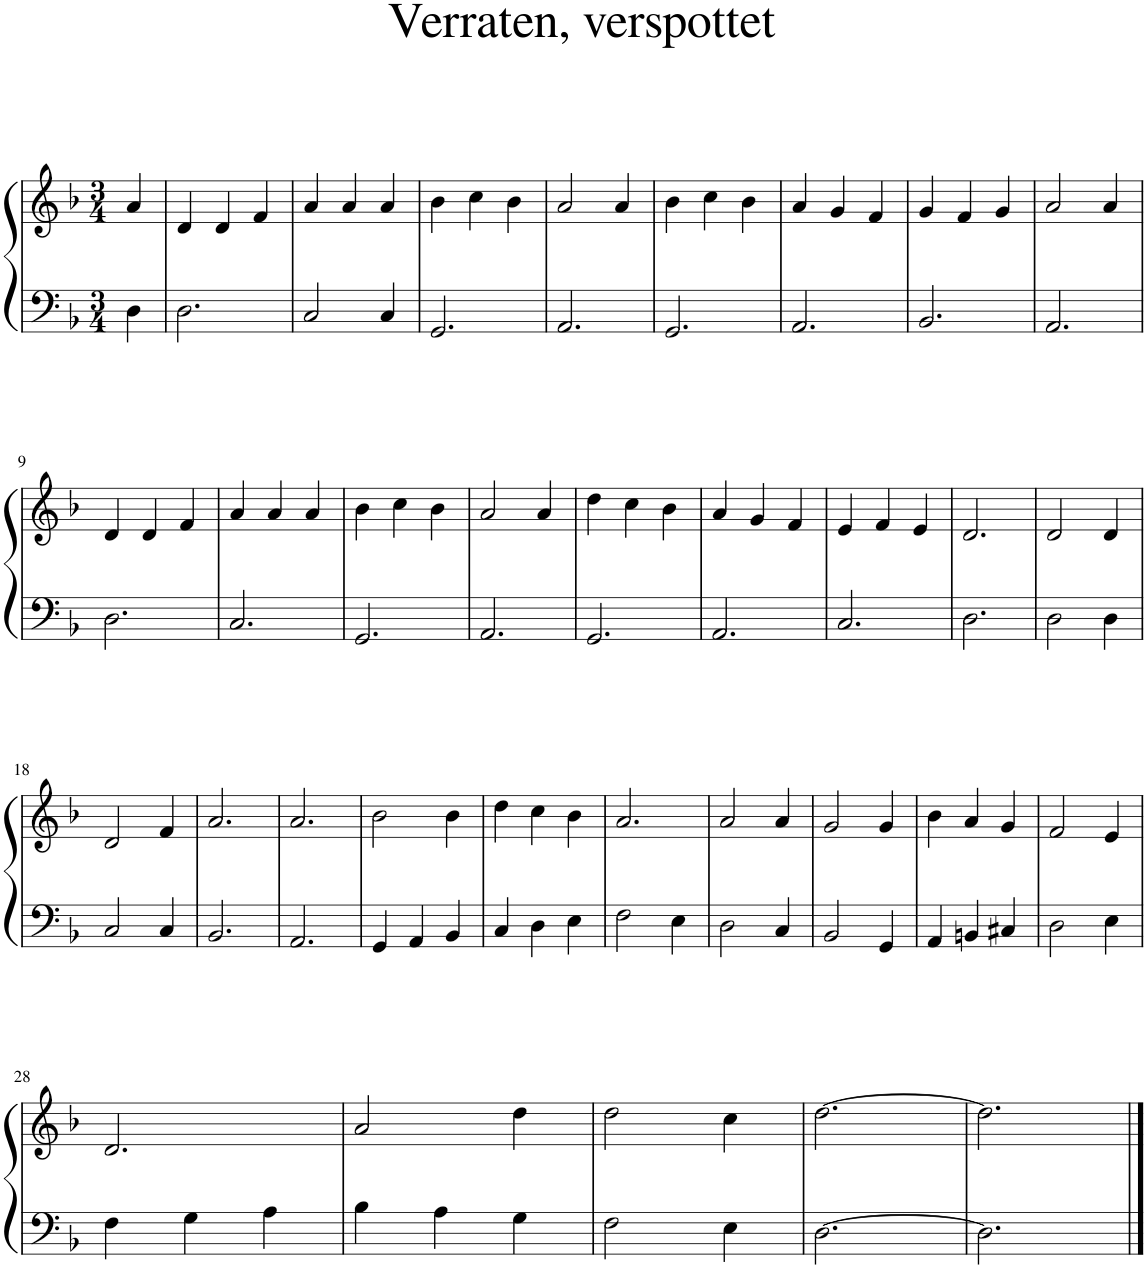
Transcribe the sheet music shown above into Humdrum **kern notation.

**kern	**kern
*part1	*part1
*staff2	*staff1
*I"Piano	*
*I'Pno.	*
*clefF4	*clefG2
*k[b-]	*k[b-]
*M3/4	*M3/4
=	=
4D\	4a/
=1	=1
2.D\	4d/
.	4d/
.	4f/
=2	=2
2C/	4a/
.	4a/
4C/	4a/
=3	=3
2.GG/	4b-\
.	4cc\
.	4b-\
=4	=4
2.AA/	2a/
.	4a/
=5	=5
2.GG/	4b-\
.	4cc\
.	4b-\
=6	=6
2.AA/	4a/
.	4g/
.	4f/
=7	=7
2.BB-/	4g/
.	4f/
.	4g/
=8	=8
2.AA/	2a/
.	4a/
!!LO:LB:g=z
=9	=9
2.D\	4d/
.	4d/
.	4f/
=10	=10
2.C/	4a/
.	4a/
.	4a/
=11	=11
2.GG/	4b-\
.	4cc\
.	4b-\
=12	=12
2.AA/	2a/
.	4a/
=13	=13
2.GG/	4dd\
.	4cc\
.	4b-\
=14	=14
2.AA/	4a/
.	4g/
.	4f/
=15	=15
2.C/	4e/
.	4f/
.	4e/
=16	=16
2.D\	2.d/
=17	=17
2D\	2d/
4D\	4d/
!!LO:LB:g=z
=18	=18
2C/	2d/
4C/	4f/
=19	=19
2.BB-/	2.a/
=20	=20
2.AA/	2.a/
=21	=21
4GG/	2b-\
4AA/	.
4BB-/	4b-\
=22	=22
4C/	4dd\
4D\	4cc\
4E\	4b-\
=23	=23
2F\	2.a/
4E\	.
=24	=24
2D\	2a/
4C/	4a/
=25	=25
2BB-/	2g/
4GG/	4g/
=26	=26
4AA/	4b-\
4BBn/	4a/
4C#X/	4g/
=27	=27
2D\	2f/
4E\	4e/
!!LO:LB:g=z
=28	=28
4F\	2.d/
4G\	.
4A\	.
=29	=29
4B-\	2a/
4A\	.
4G\	4dd\
=30	=30
2F\	2dd\
4E\	4cc\
=31	=31
[2.D\	[2.dd\
=32	=32
2.D\]	2.dd\]
==	==
*-	*-
